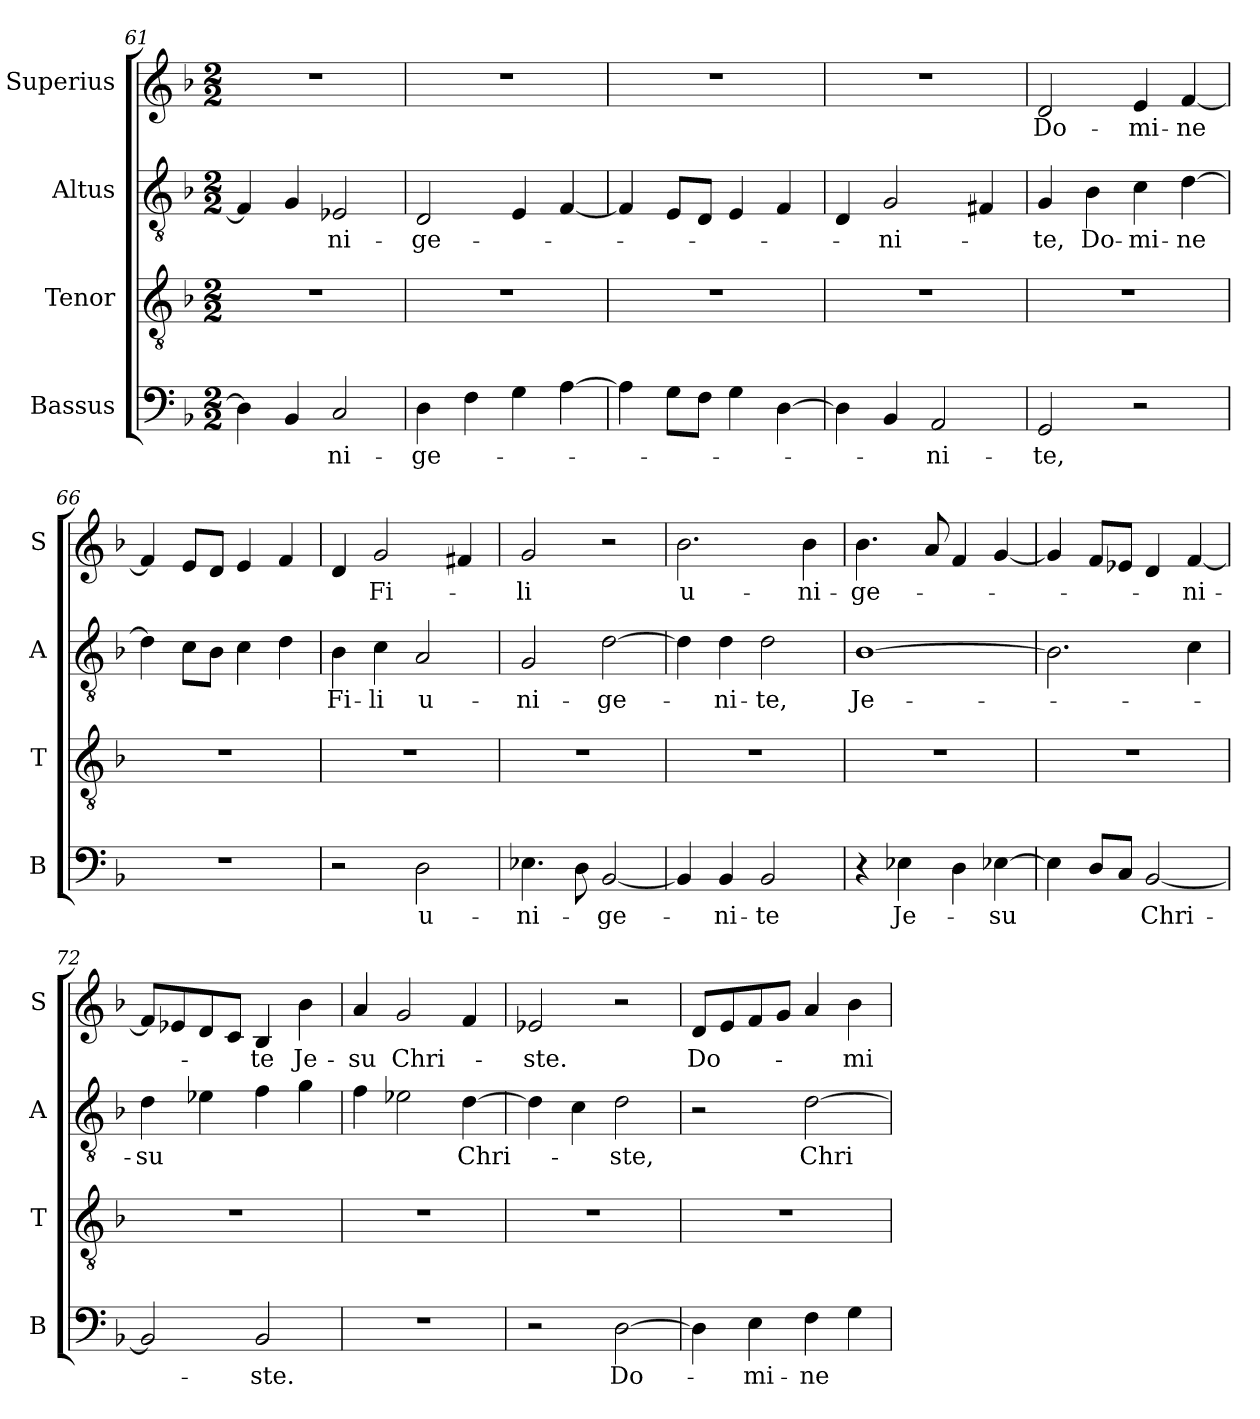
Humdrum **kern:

**kern	**text	**kern	**kern	**text	**kern	**text
*part4	*part4	*part3	*part2	*part2	*part1	*part1
*staff4	*staff4	*staff3	*staff2	*staff2	*staff1	*staff1
*I"Bassus	*	*I"Tenor	*I"Altus	*	*I"Superius	*
*I'B	*	*I'T	*I'A	*	*I'S	*
*clefF4	*	*clefGv2	*clefGv2	*	*clefG2	*
*k[b-]	*	*k[b-]	*k[b-]	*	*k[b-]	*
*M2/2	*	*M2/2	*M2/2	*	*M2/2	*
=61	=61	=61	=61	=61	=61	=61
4D]	.	1r	4F]	.	1r	.
4BB-	.	.	4G	.	.	.
!	!	!	!	!LO:LY:i	!	!
2C	-ni-	.	2E-X	-ni-	.	.
=62	=62	=62	=62	=62	=62	=62
!	!	!	!	!LO:LY:i	!	!
4D	-ge-	1r	2D	-ge-	1r	.
4F	.	.	.	.	.	.
4G	.	.	4E	.	.	.
[4A	.	.	[4F	.	.	.
=63	=63	=63	=63	=63	=63	=63
4A]	.	1r	4F]	.	1r	.
8GL	.	.	8EL	.	.	.
8FJ	.	.	8DJ	.	.	.
4G	.	.	4E	.	.	.
[4D	.	.	4F	.	.	.
=64	=64	=64	=64	=64	=64	=64
4D]	.	1r	4D	.	1r	.
!	!	!	!	!LO:LY:i	!	!
4BB-	.	.	2G	-ni-	.	.
2AA	-ni-	.	.	.	.	.
.	.	.	4F#X	.	.	.
=65	=65	=65	=65	=65	=65	=65
!	!	!	!	!LO:LY:i	!	!
2GG	-te,	1r	4G	-te,	2d	-Do-
!	!	!	!	!LO:LY:i	!	!
.	.	.	4B-	Do-	.	.
!	!	!	!	!LO:LY:i	!	!
2r	.	.	4c	-mi-	4e	-mi-
!	!	!	!	!LO:LY:i	!	!
.	.	.	[4d	-ne	[4f	-ne
=66	=66	=66	=66	=66	=66	=66
1r	.	1r	4d]	.	4f]	.
.	.	.	8cL	.	8eL	.
.	.	.	8B-J	.	8dJ	.
.	.	.	4c	.	4e	.
.	.	.	4d	.	4f	.
=67	=67	=67	=67	=67	=67	=67
!	!	!	!	!LO:LY:i	!	!
2r	.	1r	4B-	Fi-	4d	.
!	!	!	!	!LO:LY:i	!	!
.	.	.	4c	-li	2g	Fi-
!	!LO:LY:i	!	!	!LO:LY:i	!	!
2D	u-	.	2A	u-	.	.
.	.	.	.	.	4f#X	.
=68	=68	=68	=68	=68	=68	=68
!	!LO:LY:i	!	!	!LO:LY:i	!	!
4.E-X	-ni-	1r	2G	-ni-	2g	-li
8D	.	.	.	.	.	.
!	!LO:LY:i	!	!	!LO:LY:i	!	!
[2BB-	-ge-	.	[2d	-ge-	2r	.
=69	=69	=69	=69	=69	=69	=69
4BB-]	.	1r	4d]	.	2.b-	u-
!	!LO:LY:i	!	!	!LO:LY:i	!	!
4BB-	-ni-	.	4d	-ni-	.	.
!	!LO:LY:i	!	!	!LO:LY:i	!	!
2BB-	-te	.	2d	-te,	.	.
.	.	.	.	.	4b-	-ni-
=70	=70	=70	=70	=70	=70	=70
4r	.	1r	[1B-	Je-	4.b-	-ge-
4E-X	Je-	.	.	.	.	.
.	.	.	.	.	8a	.
4D	.	.	.	.	4f	.
[4E-X	-su	.	.	.	[4g	.
=71	=71	=71	=71	=71	=71	=71
4E-]	.	1r	2.B-]	.	4g]	.
8DL	.	.	.	.	8fL	.
8CJ	.	.	.	.	8e-XJ	.
[2BB-	Chri-	.	.	.	4d	.
.	.	.	4c	.	[4f	-ni-
=72	=72	=72	=72	=72	=72	=72
2BB-]	.	1r	4d	-su	8fL]	.
.	.	.	.	.	8e-X	.
.	.	.	4e-X	.	8d	.
.	.	.	.	.	8cJ	.
2BB-	-ste.	.	4f	.	4B-	-te
.	.	.	4g	.	4b-	Je-
=73	=73	=73	=73	=73	=73	=73
1r	.	1r	4f	.	4a	-su
.	.	.	2e-X	.	2g	Chri-
.	.	.	[4d	Chri-	4f	.
=74	=74	=74	=74	=74	=74	=74
2r	.	1r	4d]	.	2e-X	-ste.
.	.	.	4c	.	.	.
[2D	Do-	.	2d	-ste,	2r	.
=75	=75	=75	=75	=75	=75	=75
4D]	.	1r	2r	.	8dL	Do-
.	.	.	.	.	8e	.
4E	-mi-	.	.	.	8f	.
.	.	.	.	.	8gJ	.
!	!	!	!	!LO:LY:i	!	!
4F	-ne	.	[2d	Chri-	4a	.
4G	.	.	.	.	4b-	-mi-
=	=	=	=	=	=	=
*-	*-	*-	*-	*-	*-	*-
